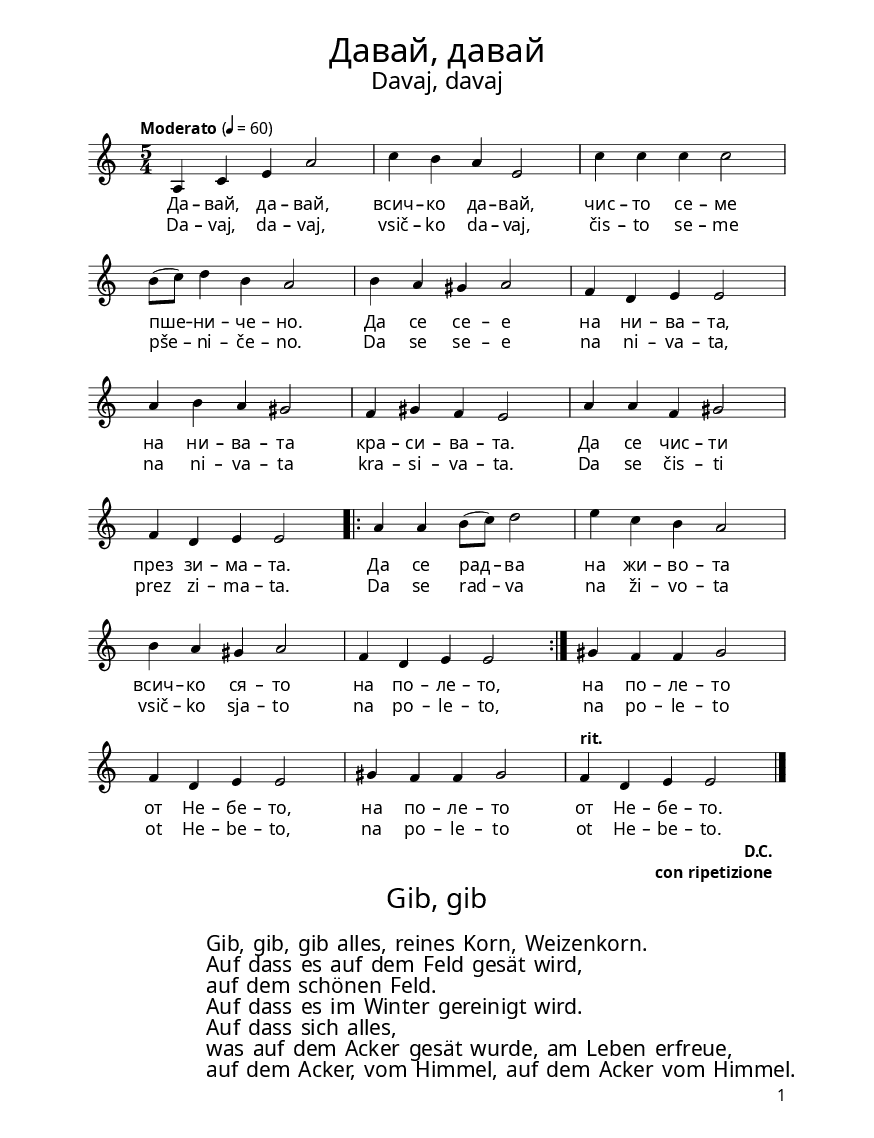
\version "2.24.1"

% include paper part and global functions
\include "include/globals.ily"

\bookpart {
  \label #'ref092_2
  \tocItem \markup "Давай, давай – Davaj, davaj "
  \include "include/bookpart-paper.ily"
  \score {
    \include "include/score-layout.ily"

    \new Voice \absolute  {
      \clef treble
      \key a \minor
      \time 5/4
      \tempoFunc "Moderato" 4 "60"

      a4 c' e' a'2 |c''4 b' a' e'2 | c''4 c'' c'' c''2 \break |

      b'8 ( c'' ) d''4 b' a'2 | b'4 a' gis' a'2 | f'4 d' e' e'2 \break |

      a'4 b' a' gis'2 | f'4 gis' f' e'2 | a'4 a' f' gis'2 \break |

      f'4 d' e' e'2 \repeat volta 2 {
        | a'4 a' b'8 ( c'' ) d''2 |  e''4 c'' b' a'2 \break | % 13

        b'4 a' gis' a'2 | f'4 d' e' e'2
      } | gis'4 f' f' gis'2 \break |

      f'4 d' e' e'2 | gis'4 f' f' gis'2 | \tempo "rit." f'4  d' e' e'2 | \bar "|."

    }



    \addlyrics {
      Да -- вай, да  -- вай, всич -- ко да -- вай,

      чис -- то се -- ме пше -- ни -- че -- но.

      Да се се -- е на ни -- ва -- та, на ни -- ва -- та кра -- си -- ва -- та.

      Да се чис -- ти през зи -- ма -- та.

      Да се рад -- ва на жи -- во -- та

      всич -- ко ся -- то на по -- ле -- то,

      на по -- ле -- то от Hе -- бе -- то,

      на по -- ле -- то от Hе -- бе -- то.

    }

    \addlyrics {
      Da -- vaj, da  -- vaj, vsič -- ko da -- vaj,

      čis -- to se -- me pše -- ni -- če -- no.

      Da se se -- e na ni -- va -- ta, na ni -- va -- ta kra -- si -- va -- ta.

      Da se čis -- ti prez zi -- ma -- ta.

      Da se rad -- va na ži -- vo -- ta

      vsič -- ko sja -- to na po -- le -- to,

      na po -- le -- to ot He -- be -- to,

      na po -- le -- to ot He -- be -- to.

    }

    \header {
      title = \titleFunc "Давай, давай" "Davaj, davaj"
    }

    \midi{}

  } % score

   \markup \dc-two "D.C.""con ripetizione"

  % include foreign translation(s) of the song
  \version "2.24.0"

\markup \fill-line { \fontsize #deTitleFontSize "Gib, gib" }
\markup \null
\markup \null
\markup \fontsize #deCoupletFontSize {
  \hspace #10
  \override #`(baseline-skip . ,deCoupletBaselineSkip)

  \column {
    \line { " "Gib, gib, gib alles, reines Korn, Weizenkorn. }
    \line { " "Auf dass es auf dem Feld gesät wird, }
    \line { " "auf dem schönen Feld. }
    \line { " "Auf dass es im Winter gereinigt wird. }
    \line { " "Auf dass sich alles,  }
    \line { " "was auf dem Acker gesät wurde, am Leben erfreue, }
    \line { " "auf dem Acker, vom Himmel, auf dem Acker vom Himmel. }
  }
}


} % bookpart
